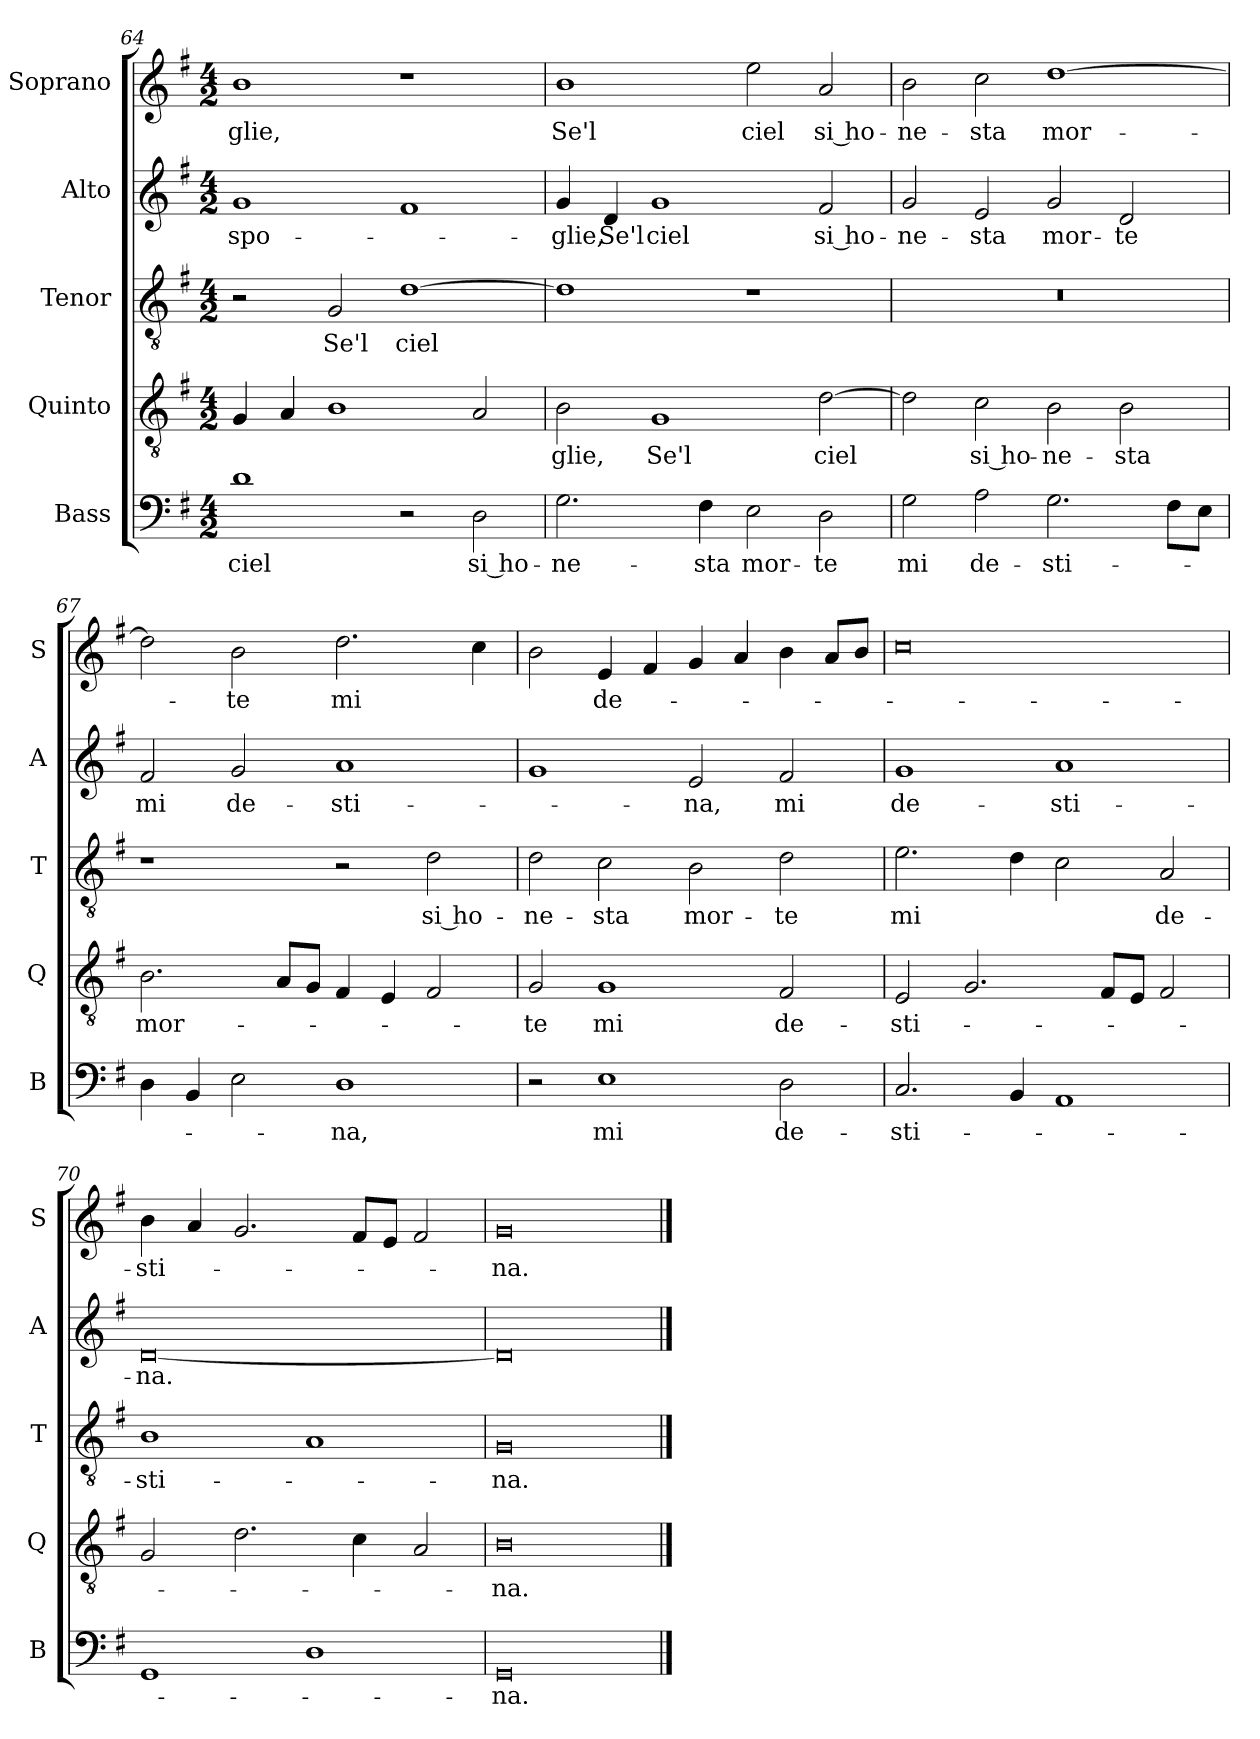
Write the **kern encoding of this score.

**kern	**text	**kern	**text	**kern	**text	**kern	**text	**kern	**text
*part5	*part5	*part4	*part4	*part3	*part3	*part2	*part2	*part1	*part1
*staff5	*staff5	*staff4	*staff4	*staff3	*staff3	*staff2	*staff2	*staff1	*staff1
*I"Bass	*	*I"Quinto	*	*I"Tenor	*	*I"Alto	*	*I"Soprano	*
*I'B	*	*I'Q	*	*I'T	*	*I'A	*	*I'S	*
*clefF4	*	*clefGv2	*	*clefGv2	*	*clefG2	*	*clefG2	*
*k[f#]	*	*k[f#]	*	*k[f#]	*	*k[f#]	*	*k[f#]	*
*G:	*	*G:	*	*G:	*	*G:	*	*G:	*
*M4/2	*	*M4/2	*	*M4/2	*	*M4/2	*	*M4/2	*
=64	=64	=64	=64	=64	=64	=64	=64	=64	=64
!	!LO:LY:b	!	!	!	!	!	!LO:LY:b	!	!LO:LY:b
1d	ciel	4G/	.	2r	.	1g	spo-	1b	-glie,
.	.	4A/	.	.	.	.	.	.	.
!	!	!	!	!	!LO:LY:b	!	!	!	!
.	.	1B	.	2G/	Se'l	.	.	.	.
!	!	!	!	!	!LO:LY:b	!	!	!	!
2r	.	.	.	[1d	ciel	1f#	.	1r	.
!	!LO:LY:b	!	!	!	!	!	!	!	!
2D\	si ho-	2A/	.	.	.	.	.	.	.
=65	=65	=65	=65	=65	=65	=65	=65	=65	=65
!	!LO:LY:b	!	!LO:LY:b	!	!	!	!LO:LY:b	!	!LO:LY:b
2.G\	-ne-	2B\	-glie,	1d]	.	4g/	-glie,	1b	Se'l
!	!	!	!	!	!	!	!LO:LY:b	!	!
.	.	.	.	.	.	4d/	Se'l	.	.
!	!	!	!LO:LY:b	!	!	!	!LO:LY:b	!	!
.	.	1G	Se'l	.	.	1g	ciel	.	.
!	!LO:LY:b	!	!	!	!	!	!	!	!
4F#\	-sta	.	.	.	.	.	.	.	.
!	!LO:LY:b	!	!	!	!	!	!	!	!LO:LY:b
2E\	mor-	.	.	1r	.	.	.	2ee\	ciel
!	!LO:LY:b	!	!LO:LY:b	!	!	!	!LO:LY:b	!	!LO:LY:b
2D\	-te	[2d\	ciel	.	.	2f#/	si ho-	2a/	si ho-
=66	=66	=66	=66	=66	=66	=66	=66	=66	=66
!	!LO:LY:b	!	!	!	!	!	!LO:LY:b	!	!LO:LY:b
2G\	mi	2d\]	.	0r	.	2g/	-ne-	2b\	-ne-
!	!LO:LY:b	!	!LO:LY:b	!	!	!	!LO:LY:b	!	!LO:LY:b
2A\	de-	2c\	si ho-	.	.	2e/	-sta	2cc\	-sta
!	!LO:LY:b	!	!LO:LY:b	!	!	!	!LO:LY:b	!	!LO:LY:b
2.G\	-sti-	2B\	-ne-	.	.	2g/	mor-	[1dd	mor-
!	!	!	!LO:LY:b	!	!	!	!LO:LY:b	!	!
.	.	2B\	-sta	.	.	2d/	-te	.	.
8F#\L	.	.	.	.	.	.	.	.	.
8E\J	.	.	.	.	.	.	.	.	.
!!LO:LB:g=z
=67	=67	=67	=67	=67	=67	=67	=67	=67	=67
!	!	!	!LO:LY:b	!	!	!	!LO:LY:b	!	!
4D\	.	2.B\	mor-	1r	.	2f#/	mi	2dd\]	.
4BB/	.	.	.	.	.	.	.	.	.
!	!	!	!	!	!	!	!LO:LY:b	!	!LO:LY:b
2E\	.	.	.	.	.	2g/	de-	2b\	-te
.	.	8A/L	.	.	.	.	.	.	.
.	.	8G/J	.	.	.	.	.	.	.
!	!LO:LY:b	!	!	!	!	!	!LO:LY:b	!	!LO:LY:b
1D	-na,	4F#/	.	2r	.	1a	-sti-	2.dd\	mi
.	.	4E/	.	.	.	.	.	.	.
!	!	!	!	!	!LO:LY:b	!	!	!	!
.	.	2F#/	.	2d\	si ho-	.	.	.	.
.	.	.	.	.	.	.	.	4cc\	.
=68	=68	=68	=68	=68	=68	=68	=68	=68	=68
!	!	!	!LO:LY:b	!	!LO:LY:b	!	!	!	!
2r	.	2G/	-te	2d\	-ne-	1g	.	2b\	.
!	!LO:LY:b	!	!LO:LY:b	!	!LO:LY:b	!	!	!	!LO:LY:b
1E	mi	1G	mi	2c\	-sta	.	.	4e/	de-
.	.	.	.	.	.	.	.	4f#/	.
!	!	!	!	!	!LO:LY:b	!	!LO:LY:b	!	!
.	.	.	.	2B\	mor-	2e/	-na,	4g/	.
.	.	.	.	.	.	.	.	4a/	.
!	!LO:LY:b	!	!LO:LY:b	!	!LO:LY:b	!	!LO:LY:b	!	!
2D\	de-	2F#/	de-	2d\	-te	2f#/	mi	4b\	.
.	.	.	.	.	.	.	.	8a/L	.
.	.	.	.	.	.	.	.	8b/J	.
=69	=69	=69	=69	=69	=69	=69	=69	=69	=69
!	!LO:LY:b	!	!LO:LY:b	!	!LO:LY:b	!	!LO:LY:b	!	!
2.C/	-sti-	2E/	-sti-	2.e\	mi	1g	de-	0cc	.
.	.	2.G/	.	.	.	.	.	.	.
4BB/	.	.	.	4d\	.	.	.	.	.
!	!	!	!	!	!	!	!LO:LY:b	!	!
1AA	.	.	.	2c\	.	1a	-sti-	.	.
.	.	8F#/L	.	.	.	.	.	.	.
.	.	8E/J	.	.	.	.	.	.	.
!	!	!	!	!	!LO:LY:b	!	!	!	!
.	.	2F#/	.	2A/	de-	.	.	.	.
=70	=70	=70	=70	=70	=70	=70	=70	=70	=70
!	!	!	!	!	!LO:LY:b	!	!LO:LY:b	!	!LO:LY:b
1GG	.	2G/	.	1B	-sti-	[0d	-na.	4b\	-sti-
.	.	.	.	.	.	.	.	4a/	.
.	.	2.d\	.	.	.	.	.	2.g/	.
1D	.	.	.	1A	.	.	.	.	.
.	.	4c\	.	.	.	.	.	8f#/L	.
.	.	.	.	.	.	.	.	8e/J	.
.	.	2A/	.	.	.	.	.	2f#/	.
!!LO:LB:g=z
=71	=71	=71	=71	=71	=71	=71	=71	=71	=71
!	!LO:LY:b	!	!LO:LY:b	!	!LO:LY:b	!	!	!	!LO:LY:b
0GG	-na.	0B	-na.	0G	-na.	0d]	.	0g	-na.
==	==	==	==	==	==	==	==	==	==
*-	*-	*-	*-	*-	*-	*-	*-	*-	*-
